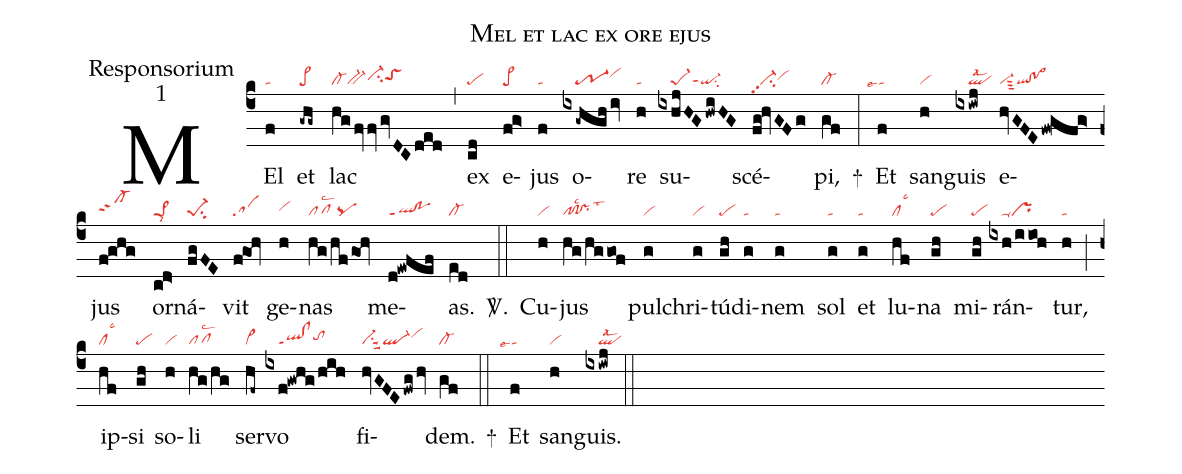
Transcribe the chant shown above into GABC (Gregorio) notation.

name:Mel et lac ex ore ejus;
office-part:Responsorium;
mode:1;
nabc-lines:1;
%%
(c4)
MEl(f|ta) et(-ghg~|pe>) lac(hg/fvfvgvDCded|cl-bv-vi-hhsu2toShh) (,)
ex(cd|pe) e(fg>|pe>)jus(f|ta) o(ix-ghgh/iv|////tr-1vihi)re(h|ta) su(ixhjHG/hwiHG|////pe-1sut1qi-su2)scé(fg!hvGFg|vi-pp2su2vihh)pi,(gf|cl-) +(:)
Et(f|```talse7) san(h|vi)guis(ixiwj|////qllsal2) e(hvGFE/fw!gfg>|vi-sut3ql!po>)jus(f!ghg|cl-hhppt2) or(cd>|pe>1lsi8)ná(fgFE|pe-1su2)vit(fgOh|sa) ge(h|vihh)nas(hg/hf/gOh|pflsc2pq) me(d!ewfef|ql!poppt1)as.(ed|cl-) <sp>V/</sp>.(::)
Cu(h|vi)jus(hg/hggof|pf!prlsc2lst3) pul(g|vi)chri(g|vi)tú(gh|pe)di(g|ta)nem(g|ta) sol(g|ta) et(g|ta) lu(hf|cllsc3)na(gh|pe) mi(gh|pe)rán(ixh/iioh|////ta-pr)tur,(h|ta) (;)
ip(hf|cllsc3)si(gh|pe) so(h|vi)li(hg/hg|pflsc2) ser(hf~|vi>)vo(ixf!gwhg/hih|////ql!clppt1tohh) fi(hvGFE/fwg/hv|vi-su1suu2ql-vihi)dem.(gf|cl-) +(::)
Et(f|```talse7) san(h|vi)guis.(ixiwj|////qllsal2) (::)
